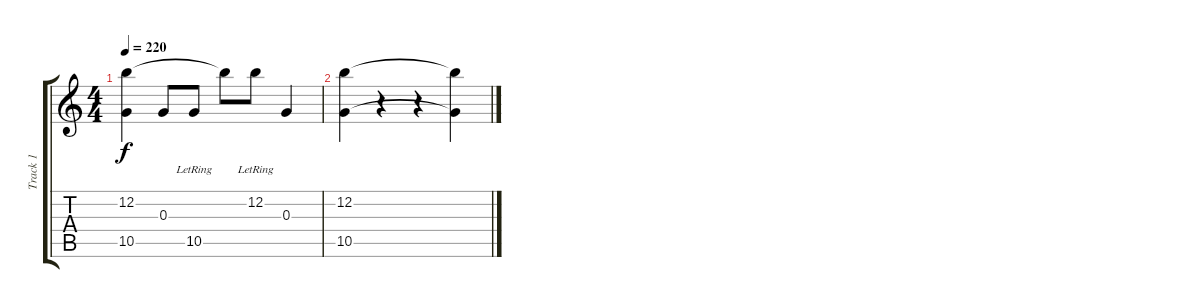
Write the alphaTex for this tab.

\track ("Track 1" "Track 1") {instrument acousticguitarsteel}
\staff {score tabs}
\tuning (E4 B3 G3 D3 A2 E2) {hide}
\ts (4 4)
\tempo 220
\clef g2
\ks c
(12.2 10.5).4{dy f} 0.3.8 10.5{lr}.8 12.2{t}.8 12.2{lr}.8 0.3.4 |
(12.2 10.5).4 r.4 r.4 (12.2{t} 10.5{t}).4
